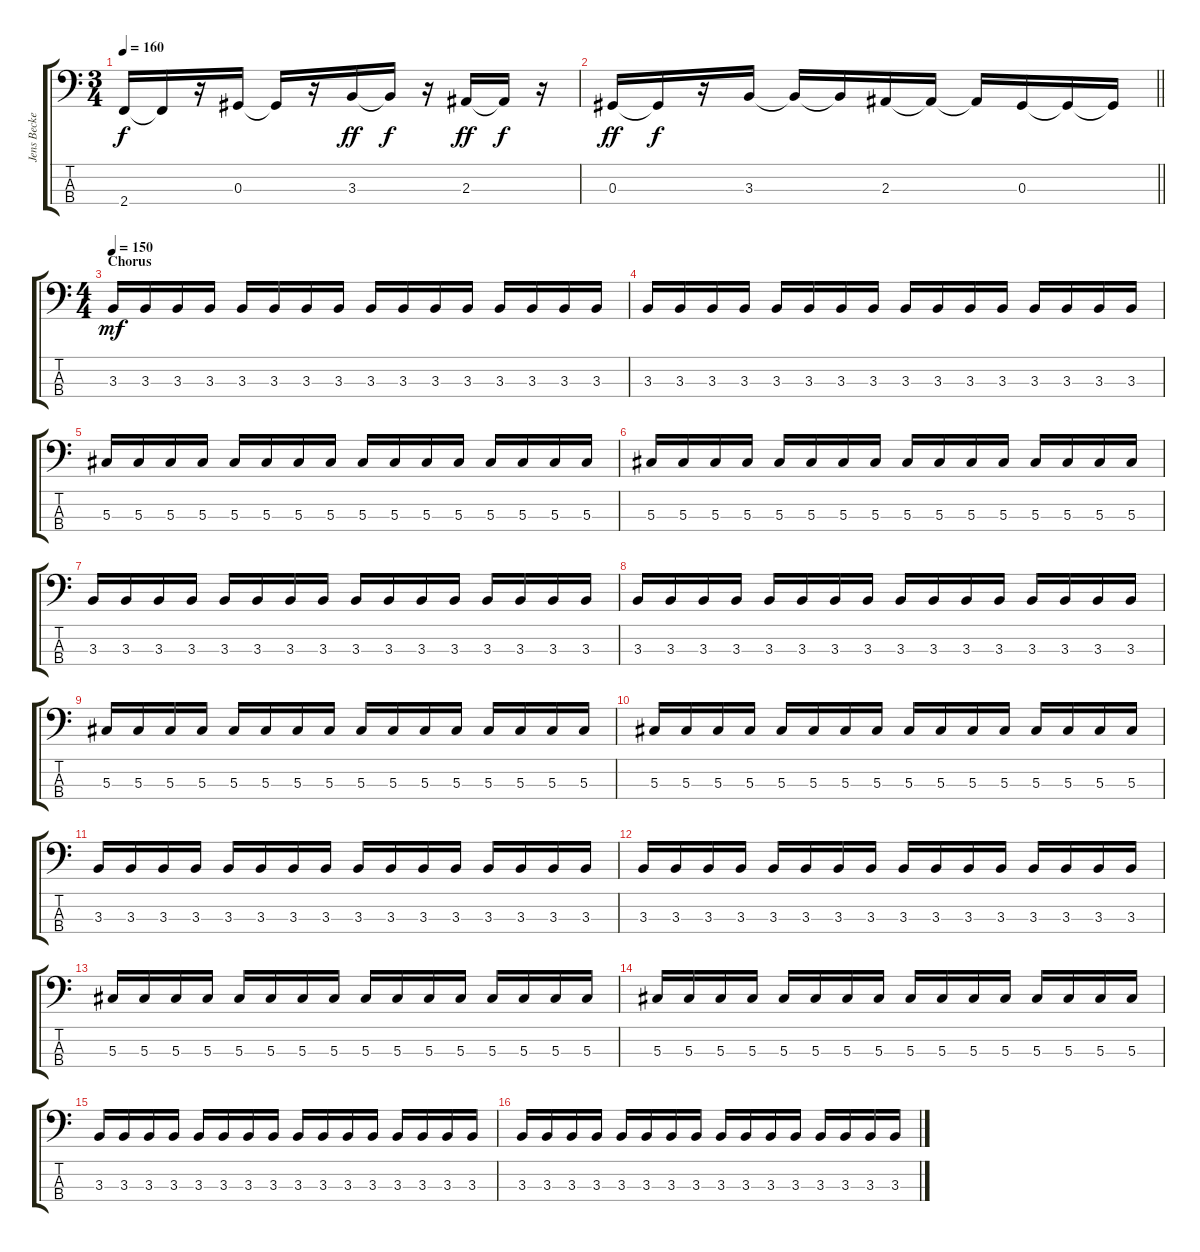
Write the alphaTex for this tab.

\track ("Jens Becker" "Jens Becke") {instrument electricbasspick}
\staff {score tabs}
\tuning (Gb2 Db2 Ab1 Eb1) {hide}
\ts (3 4)
\tempo 160
\clef f4
\ks c
2.4.16{dy f} 2.4{t}.16 r.16 0.3.16 0.3{t}.16 r.16 3.3.16{dy ff} 3.3{t}.16{dy f} r.16 2.3.16{dy ff} 2.3{t}.16{dy f} r.16 |
\barLineRight lightlight
0.3.16{dy ff} 0.3{t}.16{dy f} r.16 3.3.16 3.3{t}.16 3.3{t}.16 2.3.16 2.3{t}.16 2.3{t}.16 0.3.16 0.3{t}.16 0.3{t}.16 |
\ts (4 4)
\section ("" "Chorus")
\tempo 150
3.3.16{dy mf} 3.3.16 3.3.16 3.3.16 3.3.16 3.3.16 3.3.16 3.3.16 3.3.16 3.3.16 3.3.16 3.3.16 3.3.16 3.3.16 3.3.16 3.3.16 |
3.3.16 3.3.16 3.3.16 3.3.16 3.3.16 3.3.16 3.3.16 3.3.16 3.3.16 3.3.16 3.3.16 3.3.16 3.3.16 3.3.16 3.3.16 3.3.16 |
5.3.16 5.3.16 5.3.16 5.3.16 5.3.16 5.3.16 5.3.16 5.3.16 5.3.16 5.3.16 5.3.16 5.3.16 5.3.16 5.3.16 5.3.16 5.3.16 |
5.3.16 5.3.16 5.3.16 5.3.16 5.3.16 5.3.16 5.3.16 5.3.16 5.3.16 5.3.16 5.3.16 5.3.16 5.3.16 5.3.16 5.3.16 5.3.16 |
3.3.16 3.3.16 3.3.16 3.3.16 3.3.16 3.3.16 3.3.16 3.3.16 3.3.16 3.3.16 3.3.16 3.3.16 3.3.16 3.3.16 3.3.16 3.3.16 |
3.3.16 3.3.16 3.3.16 3.3.16 3.3.16 3.3.16 3.3.16 3.3.16 3.3.16 3.3.16 3.3.16 3.3.16 3.3.16 3.3.16 3.3.16 3.3.16 |
5.3.16 5.3.16 5.3.16 5.3.16 5.3.16 5.3.16 5.3.16 5.3.16 5.3.16 5.3.16 5.3.16 5.3.16 5.3.16 5.3.16 5.3.16 5.3.16 |
5.3.16 5.3.16 5.3.16 5.3.16 5.3.16 5.3.16 5.3.16 5.3.16 5.3.16 5.3.16 5.3.16 5.3.16 5.3.16 5.3.16 5.3.16 5.3.16 |
3.3.16 3.3.16 3.3.16 3.3.16 3.3.16 3.3.16 3.3.16 3.3.16 3.3.16 3.3.16 3.3.16 3.3.16 3.3.16 3.3.16 3.3.16 3.3.16 |
3.3.16 3.3.16 3.3.16 3.3.16 3.3.16 3.3.16 3.3.16 3.3.16 3.3.16 3.3.16 3.3.16 3.3.16 3.3.16 3.3.16 3.3.16 3.3.16 |
5.3.16 5.3.16 5.3.16 5.3.16 5.3.16 5.3.16 5.3.16 5.3.16 5.3.16 5.3.16 5.3.16 5.3.16 5.3.16 5.3.16 5.3.16 5.3.16 |
5.3.16 5.3.16 5.3.16 5.3.16 5.3.16 5.3.16 5.3.16 5.3.16 5.3.16 5.3.16 5.3.16 5.3.16 5.3.16 5.3.16 5.3.16 5.3.16 |
3.3.16 3.3.16 3.3.16 3.3.16 3.3.16 3.3.16 3.3.16 3.3.16 3.3.16 3.3.16 3.3.16 3.3.16 3.3.16 3.3.16 3.3.16 3.3.16 |
3.3.16 3.3.16 3.3.16 3.3.16 3.3.16 3.3.16 3.3.16 3.3.16 3.3.16 3.3.16 3.3.16 3.3.16 3.3.16 3.3.16 3.3.16 3.3.16
